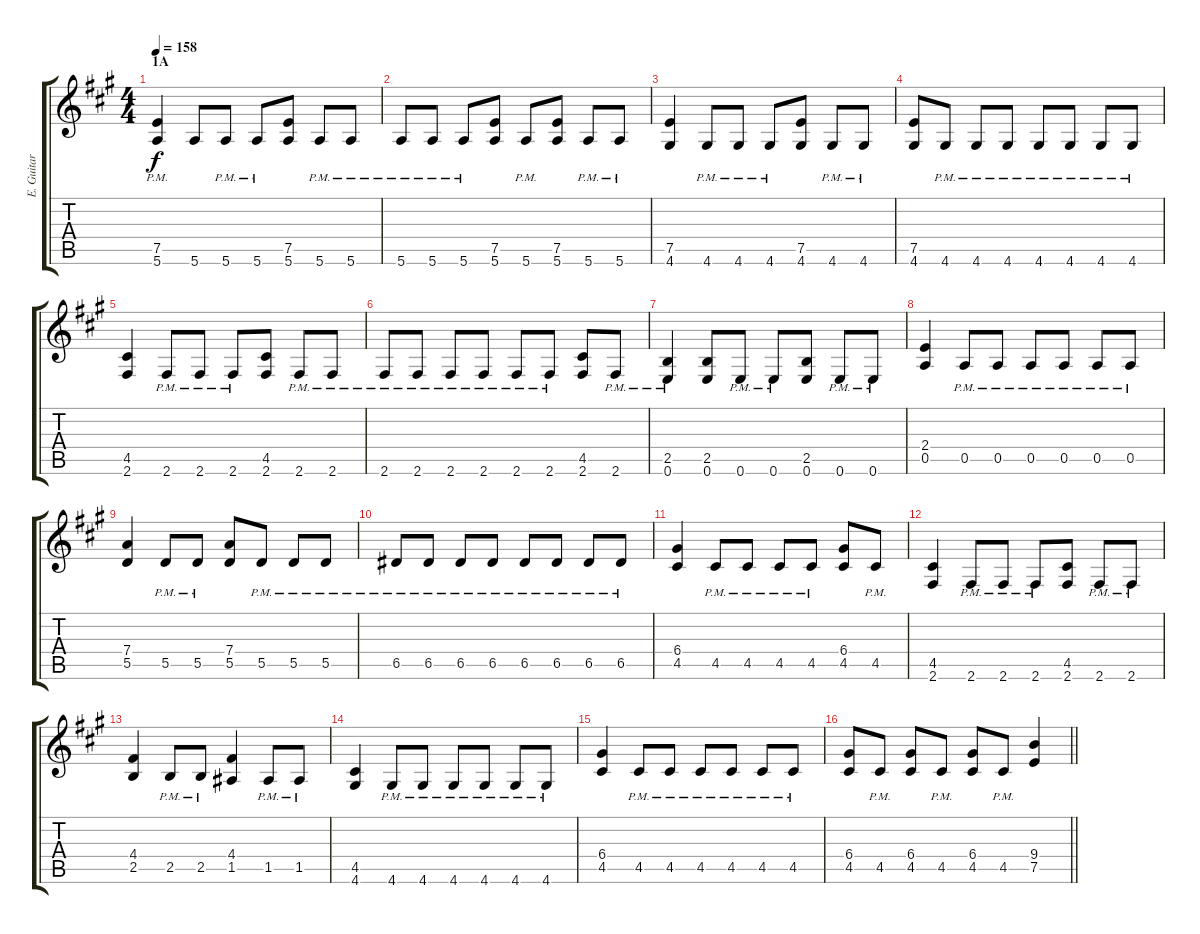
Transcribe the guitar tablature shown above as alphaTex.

\track ("E. Guitar II" "E. Guitar ") {instrument overdrivenguitar}
\staff {score tabs}
\tuning (E4 B3 G3 D3 A2 E2) {hide}
\ts (4 4)
\section ("" "1A")
\tempo 158
\clef g2
\ks a
(7.5 5.6{pm}).4{dy f} 5.6.8 5.6{pm}.8 5.6{pm}.8 (7.5 5.6).8 5.6{pm}.8 5.6{pm}.8 |
5.6{pm}.8 5.6{pm}.8 5.6{pm}.8 (7.5 5.6).8 5.6{pm}.8 (7.5 5.6).8 5.6{pm}.8 5.6{pm}.8 |
(7.5 4.6).4 4.6{pm}.8 4.6{pm}.8 4.6{pm}.8 (7.5 4.6).8 4.6{pm}.8 4.6{pm}.8 |
(7.5 4.6).8 4.6{pm}.8 4.6{pm}.8 4.6{pm}.8 4.6{pm}.8 4.6{pm}.8 4.6{pm}.8 4.6{pm}.8 |
(4.5 2.6).4 2.6{pm}.8 2.6{pm}.8 2.6{pm}.8 (4.5 2.6).8 2.6{pm}.8 2.6{pm}.8 |
2.6{pm}.8 2.6{pm}.8 2.6{pm}.8 2.6{pm}.8 2.6{pm}.8 2.6{pm}.8 (4.5 2.6).8 2.6{pm}.8 |
(2.5 0.6{pm}).4 (2.5 0.6).8 0.6{pm}.8 0.6{pm}.8 (2.5 0.6).8 0.6{pm}.8 0.6{pm}.8 |
(2.4 0.5).4 0.5{pm}.8 0.5{pm}.8 0.5{pm}.8 0.5{pm}.8 0.5{pm}.8 0.5{pm}.8 |
(7.4 5.5).4 5.5{pm}.8 5.5{pm}.8 (7.4 5.5).8 5.5{pm}.8 5.5{pm}.8 5.5{pm}.8 |
6.5{pm}.8 6.5{pm}.8 6.5{pm}.8 6.5{pm}.8 6.5{pm}.8 6.5{pm}.8 6.5{pm}.8 6.5{pm}.8 |
(6.4 4.5).4 4.5{pm}.8 4.5{pm}.8 4.5{pm}.8 4.5{pm}.8 (6.4 4.5).8 4.5{pm}.8 |
(4.5 2.6).4 2.6{pm}.8 2.6{pm}.8 2.6{pm}.8 (4.5 2.6).8 2.6{pm}.8 2.6{pm}.8 |
(4.4 2.5).4 2.5{pm}.8 2.5{pm}.8 (4.4 1.5).4 1.5{pm}.8 1.5{pm}.8 |
(4.5 4.6).4 4.6{pm}.8 4.6{pm}.8 4.6{pm}.8 4.6{pm}.8 4.6{pm}.8 4.6{pm}.8 |
(6.4 4.5).4 4.5{pm}.8 4.5{pm}.8 4.5{pm}.8 4.5{pm}.8 4.5{pm}.8 4.5{pm}.8 |
\barLineRight lightlight
(6.4 4.5).8 4.5{pm}.8 (6.4 4.5).8 4.5{pm}.8 (6.4 4.5).8 4.5{pm}.8 (9.4 7.5).4
